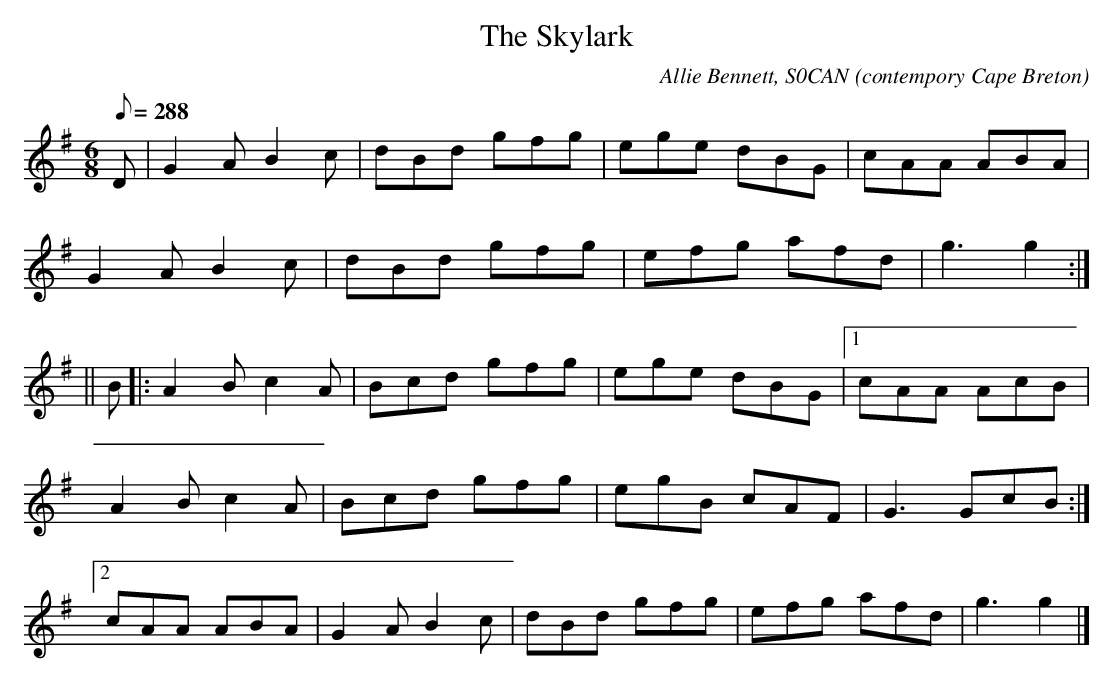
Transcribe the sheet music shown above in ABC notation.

X:1
T:The Skylark
C:Allie Bennett, S0CAN
O:contempory Cape Breton
L:1/8
M:6/8
Q:288
K:G
D|G2 AB2 c|dBd gfg|ege dBG|cAA ABA|
G2 AB2 c|dBd gfg|efg afd|g3 g2:|
||B|:A2 B c2 A|Bcd gfg|ege dBG|[1cAA AcB|
A2 B c2 A|Bcd gfg|egB cAF|G3 GcB:|
[2cAA ABA|G2 AB2 c|dBd gfg|efg afd|g3 g2|]
